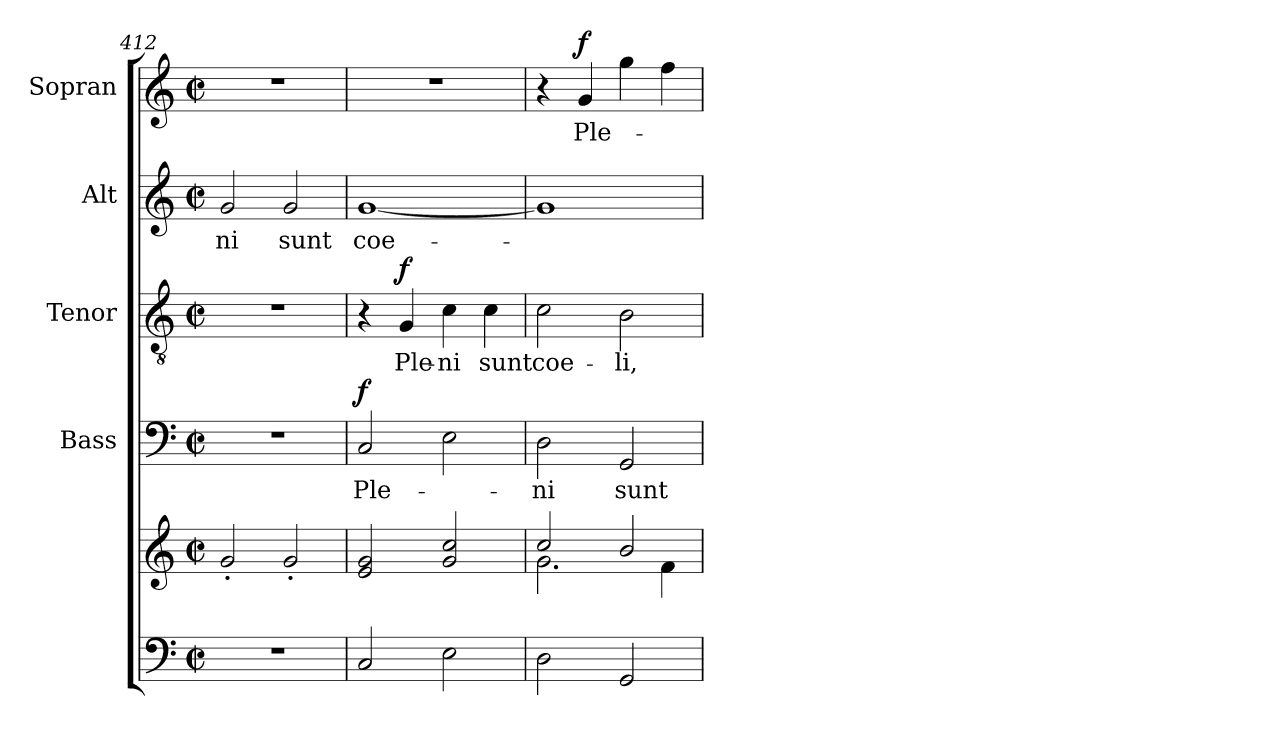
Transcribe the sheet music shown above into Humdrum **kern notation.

**kern	**kern	**kern	**text	**dynam	**kern	**text	**dynam	**kern	**text	**kern	**text	**dynam
*part5	*part5	*part4	*part4	*part4	*part3	*part3	*part3	*part2	*part2	*part1	*part1	*part1
*staff6	*staff5	*staff4	*staff4	*staff4	*staff3	*staff3	*staff3	*staff2	*staff2	*staff1	*staff1	*staff1
*	*	*I"Bass	*	*	*I"Tenor	*	*	*I"Alt	*	*I"Sopran	*	*
*	*	*I'B.	*	*	*I'T.	*	*	*I'A.	*	*I'S.	*	*
*clefF4	*clefG2	*clefF4	*	*	*clefGv2	*	*	*clefG2	*	*clefG2	*	*
*k[]	*k[]	*k[]	*	*	*k[]	*	*	*k[]	*	*k[]	*	*
*C:	*C:	*C:	*	*	*C:	*	*	*C:	*	*C:	*	*
*M2/2	*M2/2	*M2/2	*	*	*M2/2	*	*	*M2/2	*	*M2/2	*	*
*met(c|)	*met(c|)	*met(c|)	*	*	*met(c|)	*	*	*met(c|)	*	*met(c|)	*	*
=412	=412	=412	=412	=412	=412	=412	=412	=412	=412	=412	=412	=412
!	!	!	!	!	!	!	!	!	!LO:LY:b	!	!	!
1r	2g'</	1r	.	.	1r	.	.	2g/	-ni	1r	.	.
!	!	!	!	!	!	!	!	!	!LO:LY:b	!	!	!
.	2g'</	.	.	.	.	.	.	2g/	sunt	.	.	.
=413	=413	=413	=413	=413	=413	=413	=413	=413	=413	=413	=413	=413
!	!	!	!LO:LY:b	!LO:DY:a	!	!	!	!	!LO:LY:b	!	!	!
2C/	2e/ 2g/	2C/	Ple-	f	4r	.	.	[1g	coe-	1r	.	.
!	!	!	!	!	!	!LO:LY:b	!LO:DY:a	!	!	!	!	!
.	.	.	.	.	4G/	Ple-	f	.	.	.	.	.
!	!	!	!	!	!	!LO:LY:b	!	!	!	!	!	!
2E\	2g/ 2cc/	2E\	.	.	4c\	-ni	.	.	.	.	.	.
!	!	!	!	!	!	!LO:LY:b	!	!	!	!	!	!
.	.	.	.	.	4c\	sunt	.	.	.	.	.	.
=414	=414	=414	=414	=414	=414	=414	=414	=414	=414	=414	=414	=414
*	*^	*	*	*	*	*	*	*	*	*	*	*
!	!	!	!	!LO:LY:b	!	!	!LO:LY:b	!	!	!	!	!	!
2D\	2cc/	2.g\	2D\	-ni	.	2c\	coe-	.	1g]	.	4r	.	.
!	!	!	!	!	!	!	!	!	!	!	!	!LO:LY:b	!LO:DY:a
.	.	.	.	.	.	.	.	.	.	.	4g/	Ple-	f
!	!	!	!	!LO:LY:b	!	!	!LO:LY:b	!	!	!	!	!	!
2GG/	2b/	.	2GG/	sunt	.	2B\	-li,	.	.	.	4gg\	.	.
.	.	4f\	.	.	.	.	.	.	.	.	4ff\	.	.
*	*v	*v	*	*	*	*	*	*	*	*	*	*	*
=	=	=	=	=	=	=	=	=	=	=	=	=
*-	*-	*-	*-	*-	*-	*-	*-	*-	*-	*-	*-	*-
